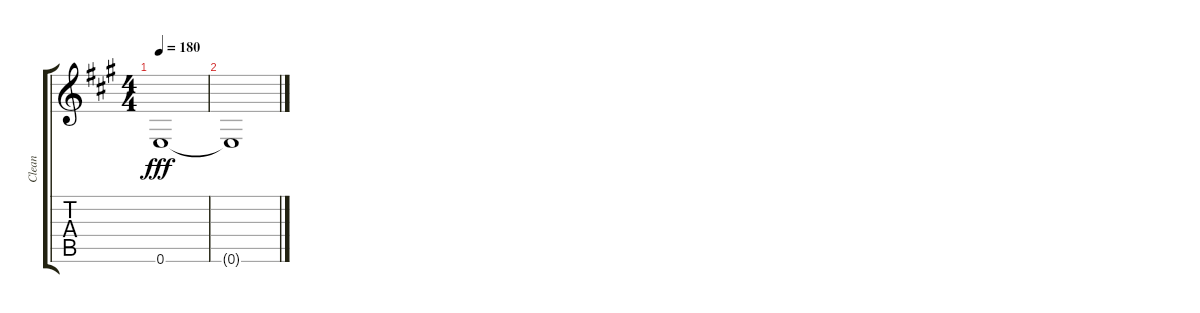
\track ("Clean" "Clean") {instrument electricguitarclean}
\staff {score tabs}
\tuning (E4 B3 G3 D3 A2 E2) {hide}
\ts (4 4)
\tempo 180
\clef g2
\ks a
0.6.1{dy fff} |
0.6{t}.1
